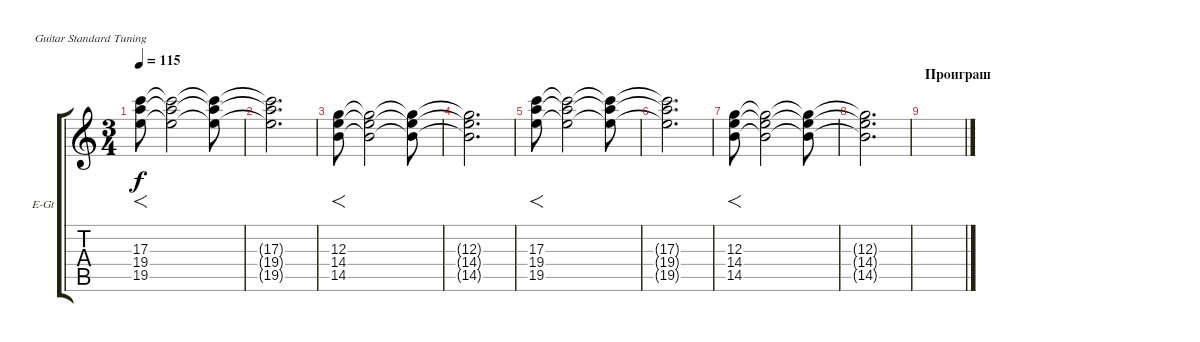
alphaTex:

\defaultSystemsLayout 4
\bracketExtendMode groupsimilarinstruments
\firstSystemTrackNameOrientation horizontal
\otherSystemsTrackNameOrientation horizontal
\track ("А. Андреев" "E-Gt") {instrument electricguitarclean}
\staff {score tabs}
\tuning (E4 B3 G3 D3 A2 E2)
\ts (3 4)
\tempo 115
\clef g2
\scale
0.333333
\ks c
(17.3 19.4 19.5).8{f dy f} (17.3{t} 19.4{t} 19.5{t}).2 (19.5{t} 19.4{t} 17.3{t}).8 |
\scale
0.333333 (17.3{t} 19.4{t} 19.5{t}).2{d} |
\scale
0.333333 (12.3 14.4 14.5).8{f} (12.3{t} 14.4{t} 14.5{t}).2 (14.5{t} 14.4{t} 12.3{t}).8 |
\scale
0.333333 (12.3{t} 14.4{t} 14.5{t}).2{d} |
\scale
0.333333 (17.3 19.4 19.5).8{f} (17.3{t} 19.4{t} 19.5{t}).2 (19.5{t} 19.4{t} 17.3{t}).8 |
\scale
0.333333 (17.3{t} 19.4{t} 19.5{t}).2{d} |
\scale
0.333333 (12.3 14.4 14.5).8{f} (12.3{t} 14.4{t} 14.5{t}).2 (14.5{t} 14.4{t} 12.3{t}).8 |
\scale
0.333333 (12.3{t} 14.4{t} 14.5{t}).2{d} |
\section ("" "Проиграш")
\scale
0.333333 |
\scale
0.333333 |
\scale
0.333333
